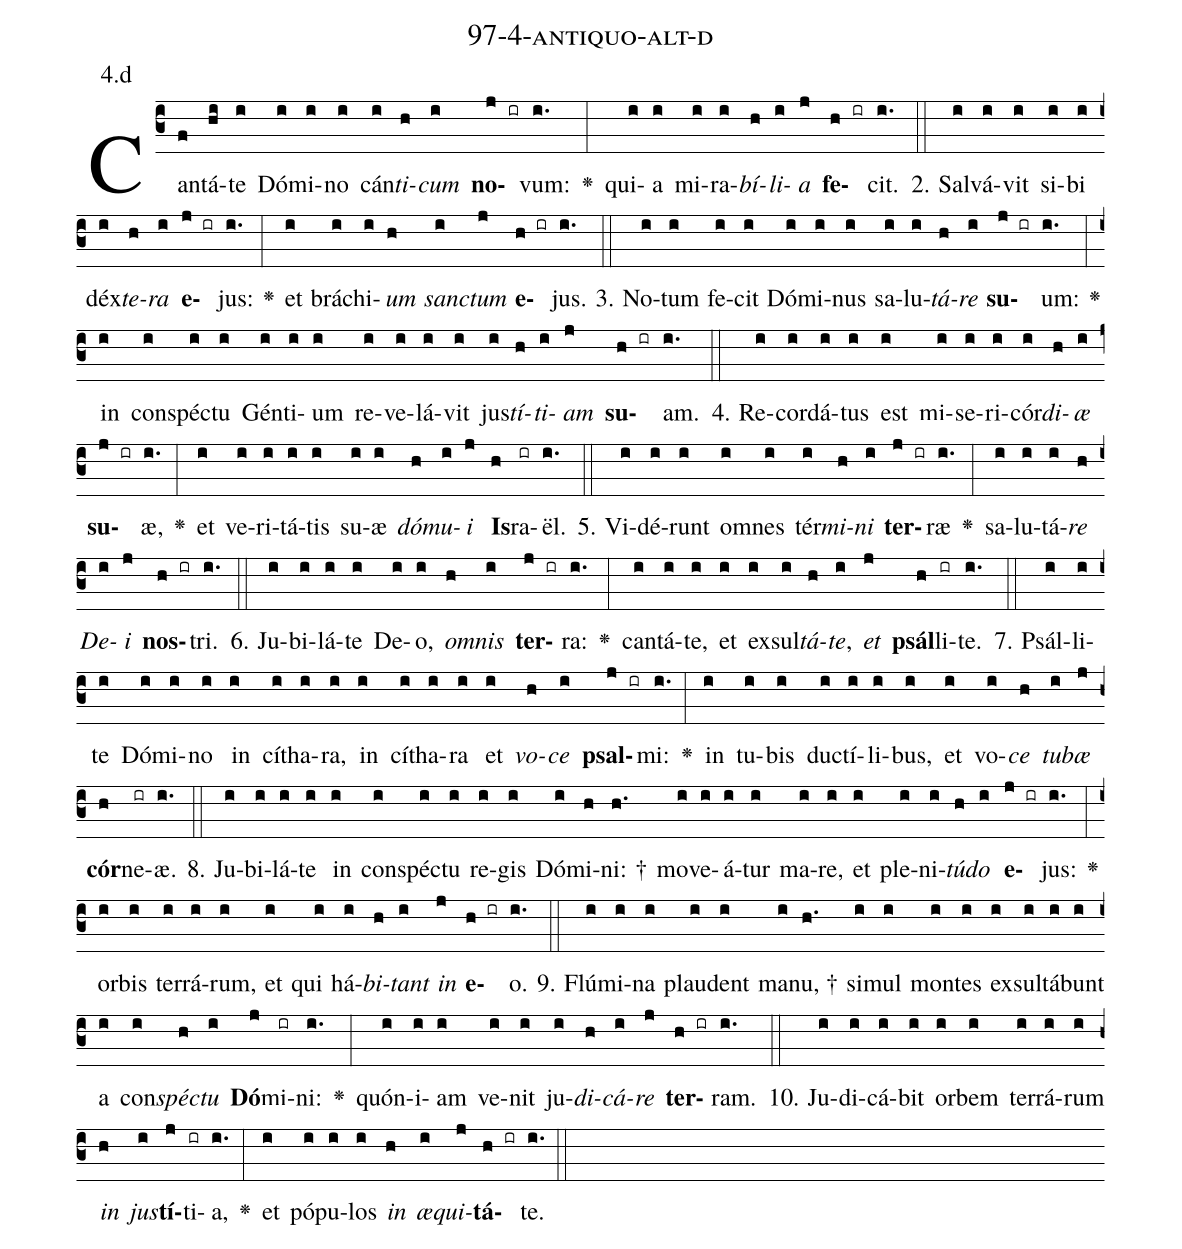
name: 97-4-antiquo-alt-d;
annotation: 4.d;
%%
(c3)Can(f)tá(hi)te(i) Dó(i)mi(i)no(i) cán(i)<i>ti</i>(h)<i>cum</i>(i) <b>no</b>(j ir)vum:(i.) <v>\greheightstar</v>(:) qui(i)a(i) mi(i)ra(i)<i>bí</i>(h)<i>li</i>(i)<i>a</i>(j) <b>fe</b>(h ir)cit.(i.) (::)
2. Sal(i)vá(i)vit(i) si(i)bi(i) déx(i)<i>te</i>(h)<i>ra</i>(i) <b>e</b>(j ir)jus:(i.) <v>\greheightstar</v>(:) et(i) brá(i)chi(i)<i>um</i>(h) <i>sanc</i>(i)<i>tum</i>(j) <b>e</b>(h ir)jus.(i.) (::)
3. No(i)tum(i) fe(i)cit(i) Dó(i)mi(i)nus(i) sa(i)lu(i)<i>tá</i>(h)<i>re</i>(i) <b>su</b>(j ir)um:(i.) <v>\greheightstar</v>(:) in(i) con(i)spéc(i)tu(i) Gén(i)ti(i)um(i) re(i)ve(i)lá(i)vit(i) jus(i)<i>tí</i>(h)<i>ti</i>(i)<i>am</i>(j) <b>su</b>(h ir)am.(i.) (::)
4. Re(i)cor(i)dá(i)tus(i) est(i) mi(i)se(i)ri(i)cór(i)<i>di</i>(h)<i>æ</i>(i) <b>su</b>(j ir)æ,(i.) <v>\greheightstar</v>(:) et(i) ve(i)ri(i)tá(i)tis(i) su(i)æ(i) <i>dó</i>(h)<i>mu</i>(i)<i>i</i>(j) <b>Is</b>(h)ra(ir)ël.(i.) (::)
5. Vi(i)dé(i)runt(i) om(i)nes(i) tér(i)<i>mi</i>(h)<i>ni</i>(i) <b>ter</b>(j ir)ræ(i.) <v>\greheightstar</v>(:) sa(i)lu(i)tá(i)<i>re</i>(h) <i>De</i>(i)<i>i</i>(j) <b>nos</b>(h ir)tri.(i.) (::)
6. Ju(i)bi(i)lá(i)te(i) De(i)o,(i) <i>om</i>(h)<i>nis</i>(i) <b>ter</b>(j ir)ra:(i.) <v>\greheightstar</v>(:) can(i)tá(i)te,(i) et(i) ex(i)sul(i)<i>tá</i>(h)<i>te</i>,(i) <i>et</i>(j) <b>psál</b>(h)li(ir)te.(i.) (::)
7. Psál(i)li(i)te(i) Dó(i)mi(i)no(i) in(i) cí(i)tha(i)ra,(i) in(i) cí(i)tha(i)ra(i) et(i) <i>vo</i>(h)<i>ce</i>(i) <b>psal</b>(j ir)mi:(i.) <v>\greheightstar</v>(:) in(i) tu(i)bis(i) duc(i)tí(i)li(i)bus,(i) et(i) vo(i)<i>ce</i>(h) <i>tu</i>(i)<i>bæ</i>(j) <b>cór</b>(h)ne(ir)æ.(i.) (::)
8. Ju(i)bi(i)lá(i)te(i) in(i) con(i)spéc(i)tu(i) re(i)gis(i) Dó(i)mi(h)ni: †(h.) mo(i)ve(i)á(i)tur(i) ma(i)re,(i) et(i) ple(i)ni(i)<i>tú</i>(h)<i>do</i>(i) <b>e</b>(j ir)jus:(i.) <v>\greheightstar</v>(:) or(i)bis(i) ter(i)rá(i)rum,(i) et(i) qui(i) há(i)<i>bi</i>(h)<i>tant</i>(i) <i>in</i>(j) <b>e</b>(h ir)o.(i.) (::)
9. Flú(i)mi(i)na(i) plau(i)dent(i) ma(i)nu, †(h.) si(i)mul(i) mon(i)tes(i) ex(i)sul(i)tá(i)bunt(i) a(i) con(i)<i>spéc</i>(h)<i>tu</i>(i) <b>Dó</b>(j)mi(ir)ni:(i.) <v>\greheightstar</v>(:) quón(i)i(i)am(i) ve(i)nit(i) ju(i)<i>di</i>(h)<i>cá</i>(i)<i>re</i>(j) <b>ter</b>(h ir)ram.(i.) (::)
10. Ju(i)di(i)cá(i)bit(i) or(i)bem(i) ter(i)rá(i)rum(i) <i>in</i>(h) <i>jus</i>(i)<b>tí</b>(j)ti(ir)a,(i.) <v>\greheightstar</v>(:) et(i) pó(i)pu(i)los(i) <i>in</i>(h) <i>æ</i>(i)<i>qui</i>(j)<b>tá</b>(h ir)te.(i.) (::)
